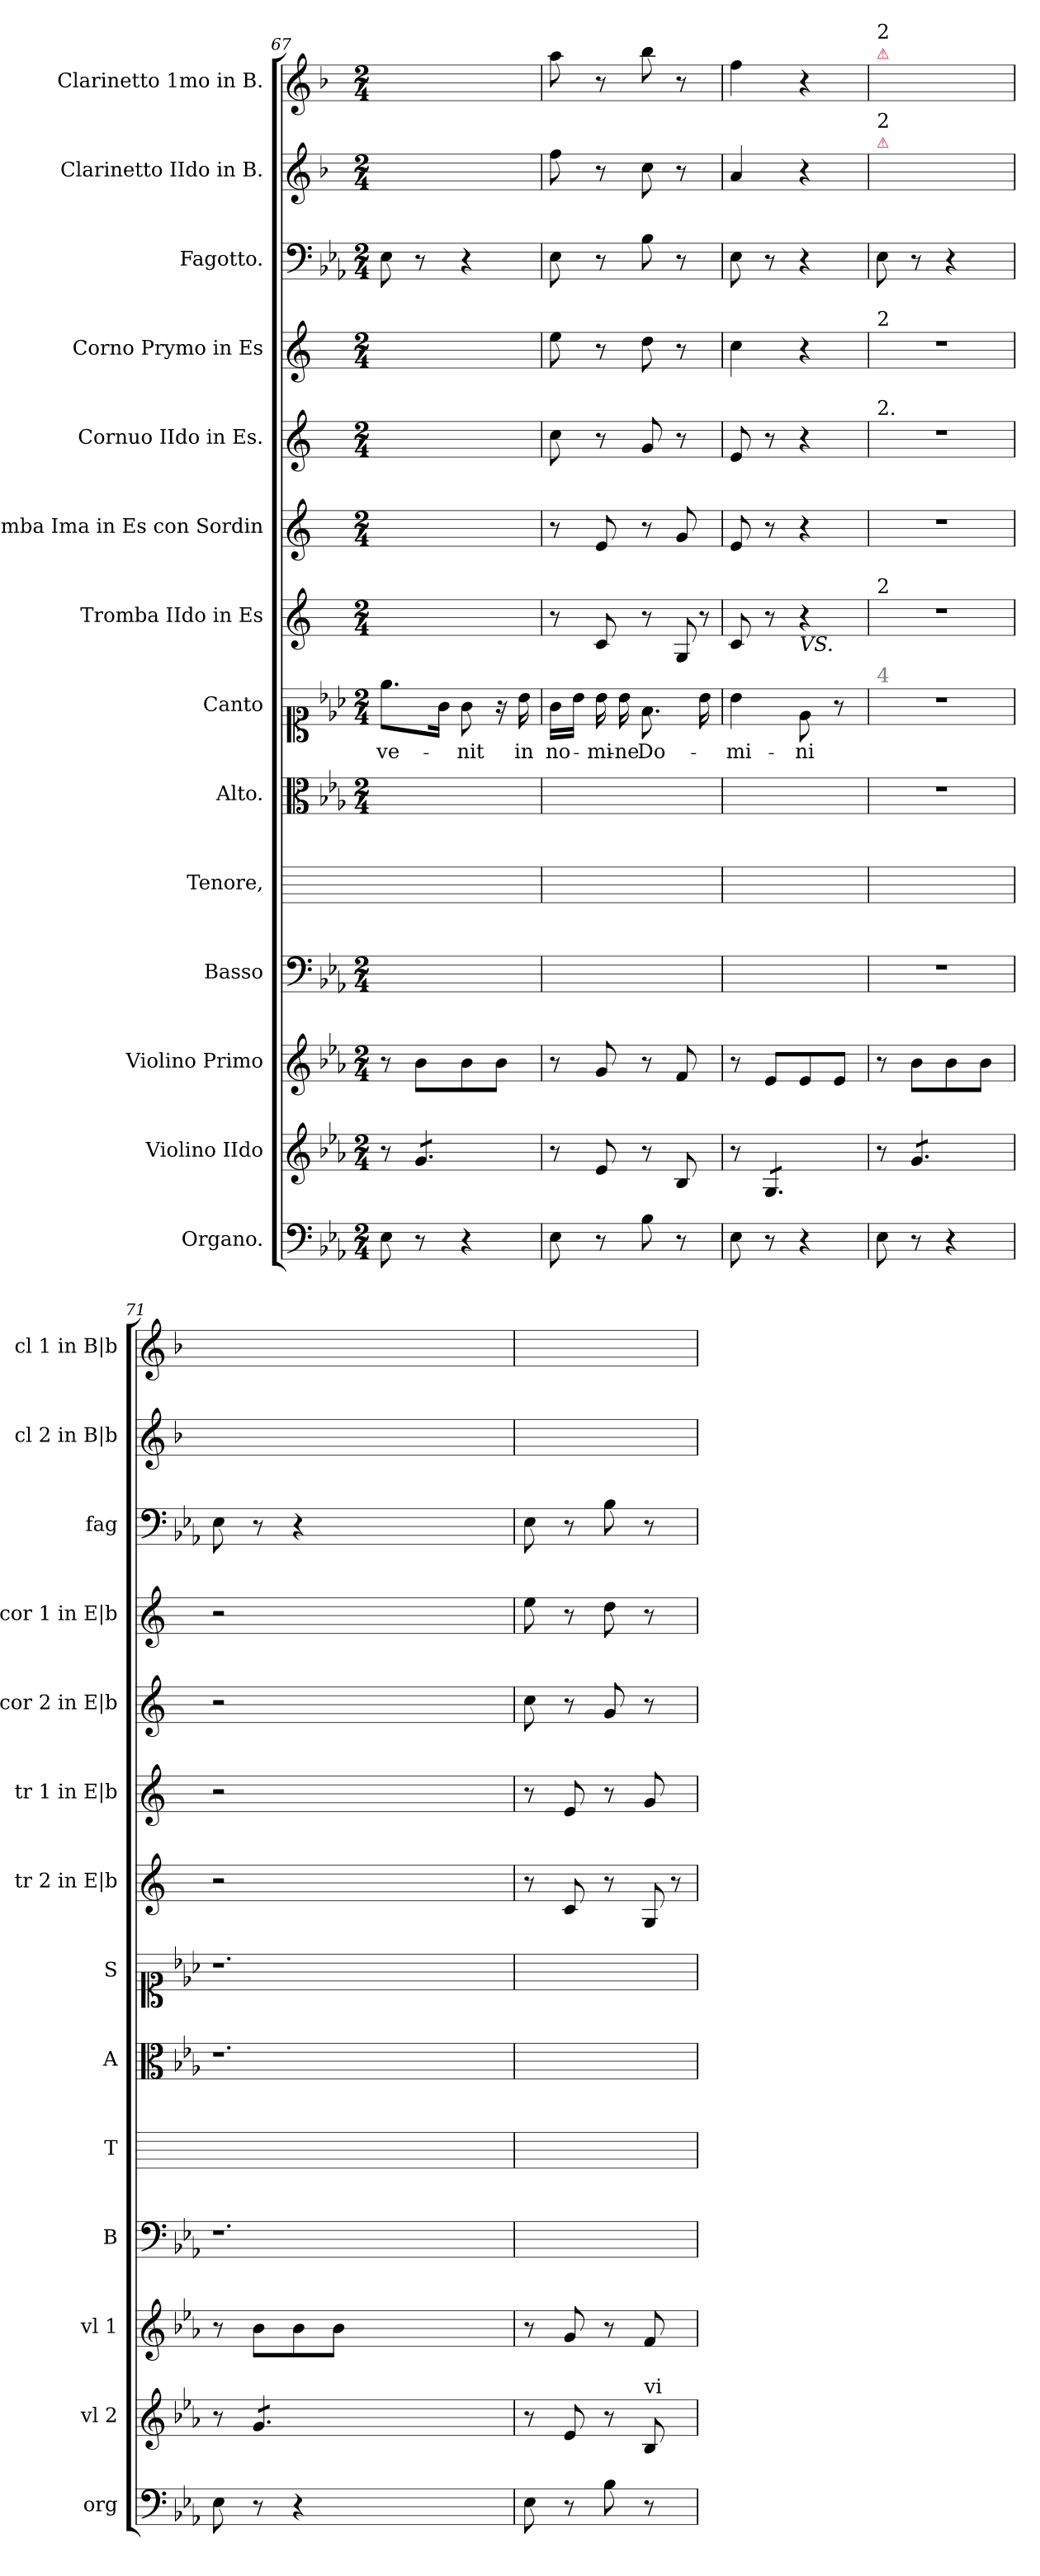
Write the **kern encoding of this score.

**kern	**kern	**kern	**kern	**kern	**kern	**kern	**text	**kern	**kern	**kern	**kern	**kern	**kern	**kern
*part14	*part13	*part12	*part11	*part10	*part9	*part8	*part8	*part7	*part6	*part5	*part4	*part3	*part2	*part1
*staff14	*staff13	*staff12	*staff11	*staff10	*staff9	*staff8	*staff8	*staff7	*staff6	*staff5	*staff4	*staff3	*staff2	*staff1
*I"Organo.	*I"Violino IIdo	*I"Violino Primo	*I"Basso	*I"Tenore,	*I"Alto.	*I"Canto	*	*I"Tromba IIdo in Es	*I"Tromba Ima in Es con Sordin	*I"Cornuo IIdo in Es.	*I"Corno Prymo in Es	*I"Fagotto.	*I"Clarinetto IIdo in B.	*I"Clarinetto 1mo in B.
*I'org	*I'vl 2	*I'vl 1	*I'B	*I'T	*I'A	*I'S	*	*I'tr 2 in E|b	*I'tr 1 in E|b	*I'cor 2 in E|b	*I'cor 1 in E|b	*I'fag	*I'cl 2 in B|b	*I'cl 1 in B|b
*clefF4	*clefG2	*clefG2	*clefF4	*	*clefC3	*clefC1	*	*clefG2	*clefG2	*clefG2	*clefG2	*clefF4	*clefG2	*clefG2
*	*	*	*	*	*	*	*	*ITrd-2c-3	*ITrd-2c-3	*ITrd5c9	*ITrd5c9	*	*ITrd1c2	*ITrd1c2
*k[b-e-a-]	*k[b-e-a-]	*k[b-e-a-]	*k[b-e-a-]	*	*k[b-e-a-]	*k[b-e-a-]	*	*k[b-e-a-]	*k[b-e-a-]	*k[b-e-a-]	*k[b-e-a-]	*k[b-e-a-]	*k[b-e-a-]	*k[b-e-a-]
*E-:	*E-:	*E-:	*E-:	*	*E-:	*E-:	*	*E-:	*E-:	*E-:	*E-:	*E-:	*E-:	*E-:
*M2/4	*M2/4	*M2/4	*M2/4	*	*M2/4	*M2/4	*	*M2/4	*M2/4	*M2/4	*M2/4	*M2/4	*M2/4	*M2/4
=67	=67	=67	=67	=67	=67	=67	=67	=67	=67	=67	=67	=67	=67	=67
8E-\	8r	8r	2ryy	2ryy	2ryy	8.ee-\L	ve-	2ryy	2ryy	2ryy	2ryy	8E-\	2ryy	2ryy
*	*tremolo	*	*	*	*	*	*	*	*	*	*	*	*	*
8r	8g/L	8b-\L	.	.	.	.	.	.	.	.	.	8r	.	.
.	.	.	.	.	.	16g\Jk	.	.	.	.	.	.	.	.
4r	8g/	8b-\	.	.	.	8g\	-nit	.	.	.	.	4r	.	.
.	8g/J	8b-\J	.	.	.	16r	.	.	.	.	.	.	.	.
*	*Xtremolo	*	*	*	*	*	*	*	*	*	*	*	*	*
.	.	.	.	.	.	16b-\	in	.	.	.	.	.	.	.
=68	=68	=68	=68	=68	=68	=68	=68	=68	=68	=68	=68	=68	=68	=68
8E-\	8r	8r	2ryy	2ryy	2ryy	16g\LL	no-	8r	8r	8e-\	8g\	8E-\	8ee-\	8gg\
.	.	.	.	.	.	16b-\JJ	.	.	.	.	.	.	.	.
8r	8e-/	8g/	.	.	.	16b-\	-mi-	8e-/	8g/	8r	8r	8r	8r	8r
.	.	.	.	.	.	16b-\	-ne	.	.	.	.	.	.	.
8B-\	8r	8r	.	.	.	8.f\	Do-	8r	8r	8B-/	8f\	8B-\	8b-\	8aa-\
!	!	!	!	!	!	!	!	!LO:N:vis=8	!	!	!	!	!	!
8r	8B-/	8f/	.	.	.	.	.	16B-/	8b-/	8r	8r	8r	8r	8r
!	!	!	!	!	!	!	!	!LO:N:vis=8	!	!	!	!	!	!
.	.	.	.	.	.	16b-\	.	16r	.	.	.	.	.	.
=69	=69	=69	=69	=69	=69	=69	=69	=69	=69	=69	=69	=69	=69	=69
8E-\	8r	8r	2ryy	2ryy	2ryy	4b-\	-mi-	8e-/	8g/	8G/	4e-\	8E-\	4g/	4ee-\
*	*tremolo	*	*	*	*	*	*	*	*	*	*	*	*	*
8r	8G/L	8e-/L	.	.	.	.	.	8r	8r	8r	.	8r	.	.
!	!	!	!	!	!	!	!	!LO:TX:b:i:t=VS.	!	!	!	!	!	!
4r	8G/	8e-/	.	.	.	8e-\	-ni	4r	4r	4r	4r	4r	4r	4r
.	8G/J	8e-/J	.	.	.	8r	.	.	.	.	.	.	.	.
=70	=70	=70	=70	=70	=70	=70	=70	=70	=70	=70	=70	=70	=70	=70
!	!	!	!	!	!	!	!	!	!	!	!	!	!	!LO:TX:a:color=crimson:t=⚠
!	!	!	!	!	!	!	!	!	!	!	!	!	!	!LO:TX:a:t=2
!	!	!	!	!	!	!	!	!	!	!	!	!	!LO:TX:a:color=crimson:t=⚠	!
!	!	!	!	!	!	!	!	!	!	!	!	!	!LO:TX:a:t=2	!
!	!	!	!	!	!	!	!	!	!	!	!LO:TX:a:t=2	!	!	!
!	!	!	!	!	!	!	!	!	!	!LO:TX:a:t=2.	!	!	!	!
!	!	!	!	!	!	!	!	!LO:TX:a:t=2	!	!	!	!	!	!
!	!	!	!	!	!	!LO:TX:a:color=grey:t=4	!	!	!	!	!	!	!	!
8E-\	8r	8r	2r	2ryy	2r	2r	.	2r	2r	2r	2r	8E-\	2ryy	2ryy
8r	8g/L	8b-\L	.	.	.	.	.	.	.	.	.	8r	.	.
4r	8g/	8b-\	.	.	.	.	.	.	.	.	.	4r	.	.
.	8g/J	8b-\J	.	.	.	.	.	.	.	.	.	.	.	.
=71	=71	=71	=71	=71	=71	=71	=71	=71	=71	=71	=71	=71	=71	=71
8E-\	8r	8r	1.r	2ryy	1.r	1.r	.	2r	2r	2r	2r	8E-\	2ryy	2ryy
8r	8g/L	8b-\L	.	.	.	.	.	.	.	.	.	8r	.	.
4r	8g/	8b-\	.	.	.	.	.	.	.	.	.	4r	.	.
.	8g/J	8b-\J	.	.	.	.	.	.	.	.	.	.	.	.
*	*Xtremolo	*	*	*	*	*	*	*	*	*	*	*	*	*
1ryy	1ryy	1ryy	.	1ryy	.	.	.	1ryy	1ryy	1ryy	1ryy	1ryy	1ryy	1ryy
=72	=72	=72	=72	=72	=72	=72	=72	=72	=72	=72	=72	=72	=72	=72
8E-\	8r	8r	2ryy	2ryy	2ryy	2ryy	.	8r	8r	8e-\	8g\	8E-\	8ee-\yy	8gg\yy
8r	8e-/	8g/	.	.	.	.	.	8e-/	8g/	8r	8r	8r	8ryy	8ryy
8B-\	8r	8r	.	.	.	.	.	8r	8r	8B-/	8f\	8B-\	8b-\yy	8aa-\yy
!	!LO:TX:a:t=vi	!	!	!	!	!	!	!	!	!	!	!	!	!
!	!	!	!	!	!	!	!	!LO:N:vis=8	!	!	!	!	!	!
8r	8B-/	8f/	.	.	.	.	.	16B-/	8b-/	8r	8r	8r	8ryy	8ryy
!	!	!	!	!	!	!	!	!LO:N:vis=8	!	!	!	!	!	!
.	.	.	.	.	.	.	.	16r	.	.	.	.	.	.
=	=	=	=	=	=	=	=	=	=	=	=	=	=	=
*-	*-	*-	*-	*-	*-	*-	*-	*-	*-	*-	*-	*-	*-	*-
